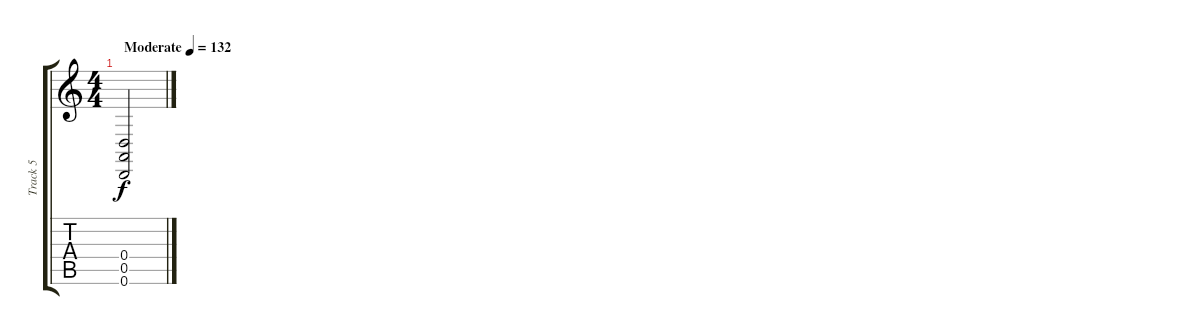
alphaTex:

\track ("Track 5" "Track 5") {instrument tremolostrings}
\staff {score tabs}
\tuning (E4 B3 G3 D3 A2 D2) {hide}
\ts (4 4)
\tempo (132 "Moderate")
\clef g2
\ks c
(0.4 0.5 0.6).2{dy f instrument tremolostrings}
